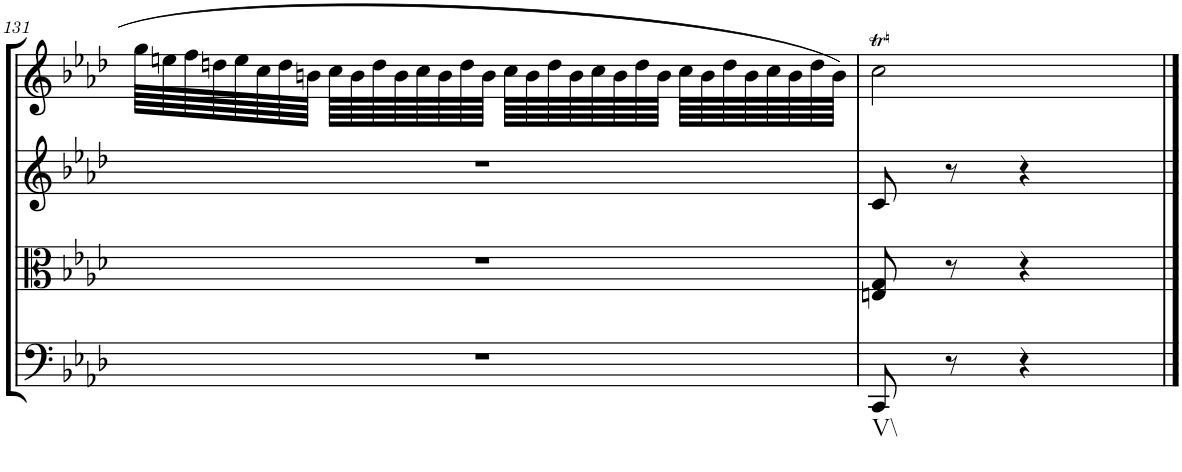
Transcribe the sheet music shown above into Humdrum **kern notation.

**kern	**kern	**kern	**kern
*part4	*part3	*part2	*part1
*staff4	*staff3	*staff2	*staff1
*I"Cello	*I"Viola	*I"2nd Violin	*I"1st Violin
*	*I'Vla	*I'Vln	*I'Vln
!!LO:PB:g=z
*clefC4	*clefC3	*clefG2	*clefG2
*k[b-e-a-d-]	*k[b-e-a-d-]	*k[b-e-a-d-]	*k[b-e-a-d-]
*f:	*f:	*f:	*f:
*M2/4	*M2/4	*M2/4	*M2/4
=131	=131	=131	=131
2r	2r	2r	64gg\LLLL
.	.	.	64een\
.	.	.	64ff\
.	.	.	64ddn\
.	.	.	64ee\
.	.	.	64cc\
.	.	.	64dd\
.	.	.	64bn\JJJJ
.	.	.	64cc\LLLL
.	.	.	64b\
.	.	.	64dd\
.	.	.	64b\
.	.	.	64cc\
.	.	.	64b\
.	.	.	64dd\
.	.	.	64b\JJJJ
.	.	.	64cc\LLLL
.	.	.	64b\
.	.	.	64dd\
.	.	.	64b\
.	.	.	64cc\
.	.	.	64b\
.	.	.	64dd\
.	.	.	64b\JJJJ
.	.	.	64cc\LLLL
.	.	.	64b\
.	.	.	64dd\
.	.	.	64b\
.	.	.	64cc\
.	.	.	64b\
.	.	.	64dd\
.	.	.	64b\JJJJ
=132	=132	=132	=132
!LO:TX:b:t=V\\	!	!	!
8CC/	8En/ 8G/	8c/	2cc\
8r	8r	8r	.
4r	4r	4r	.
32ryy	32ryy	32ryy	32ryy
==	==	==	==
*-	*-	*-	*-
